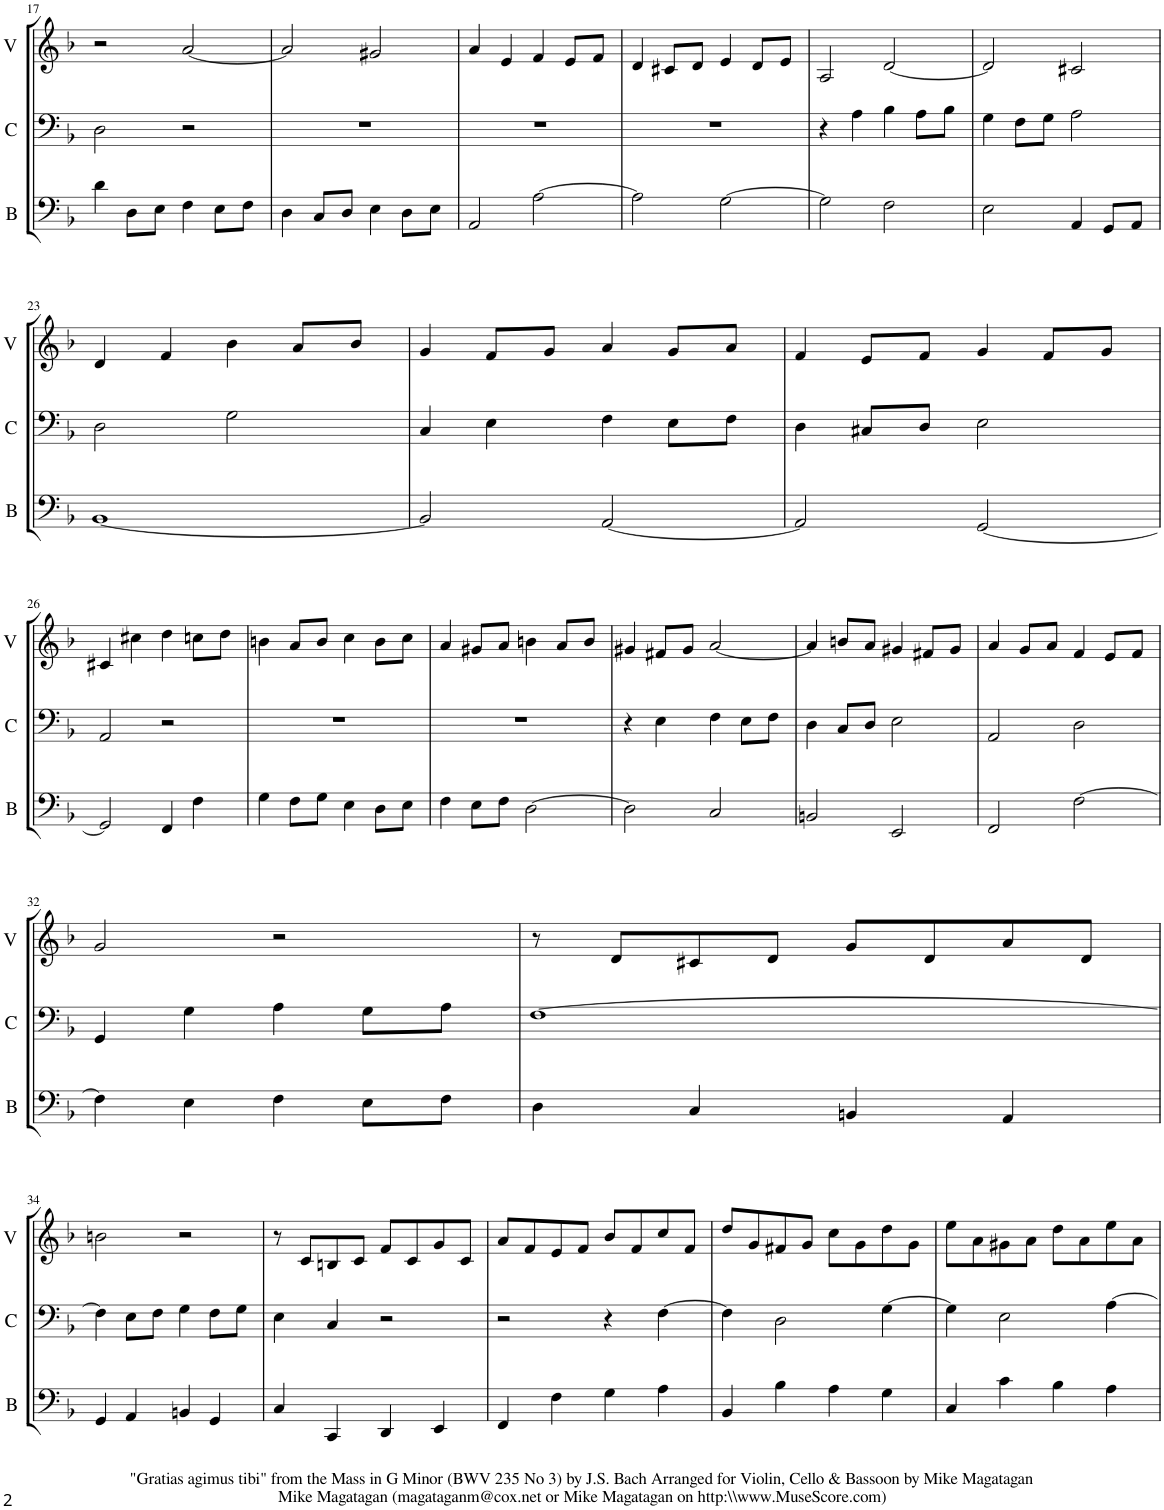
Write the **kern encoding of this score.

**kern	**kern	**kern
*part3	*part2	*part1
*staff3	*staff2	*staff1
*I"Bassoon	*I"Cello	*I"Violin
*I'B	*I'C	*I'V
!!LO:PB:g=z
*clefF4	*clefF4	*clefG2
*k[b-]	*k[b-]	*k[b-]
*M2/2	*M2/2	*M2/2
*met(c|)	*met(c|)	*met(c|)
=17	=17	=17
4d\	2D\	2r
8D\L	.	.
8E\J	.	.
4F\	2r	[2a/
8E\L	.	.
8F\J	.	.
=18	=18	=18
4D\	1r	2a/]
8C/L	.	.
8D/J	.	.
4E\	.	2g#X/
8D\L	.	.
8E\J	.	.
=19	=19	=19
2AA/	1r	4a/
.	.	4e/
[2A\	.	4f/
.	.	8e/L
.	.	8f/J
=20	=20	=20
2A\]	1r	4d/
.	.	8c#X/L
.	.	8d/J
[2G\	.	4e/
.	.	8d/L
.	.	8e/J
=21	=21	=21
2G\]	4r	2A/
.	4A\	.
2F\	4B-\	[2d/
.	8A\L	.
.	8B-\J	.
=22	=22	=22
2E\	4G\	2d/]
.	8F\L	.
.	8G\J	.
4AA/	2A\	2c#X/
8GG/L	.	.
8AA/J	.	.
!!LO:LB:g=z
=23	=23	=23
[1BB-	2D\	4d/
.	.	4f/
.	2G\	4b-\
.	.	8a/L
.	.	8b-/J
=24	=24	=24
2BB-/]	4C/	4g/
.	4E\	8f/L
.	.	8g/J
[2AA/	4F\	4a/
.	8E\L	8g/L
.	8F\J	8a/J
=25	=25	=25
2AA/]	4D\	4f/
.	8C#X/L	8e/L
.	8D/J	8f/J
[2GG/	2E\	4g/
.	.	8f/L
.	.	8g/J
!!LO:LB:g=z
=26	=26	=26
2GG/]	2AA/	4c#X/
.	.	4cc#X\
4FF/	2r	4dd\
4F\	.	8ccn\L
.	.	8dd\J
=27	=27	=27
4G\	1r	4bn\
8F\L	.	8a/L
8G\J	.	8b/J
4E\	.	4cc\
8D\L	.	8b\L
8E\J	.	8cc\J
=28	=28	=28
4F\	1r	4a/
8E\L	.	8g#X/L
8F\J	.	8a/J
[2D\	.	4bn\
.	.	8a/L
.	.	8b/J
=29	=29	=29
2D\]	4r	4g#X/
.	4E\	8f#X/L
.	.	8g#/J
2C/	4F\	[2a/
.	8E\L	.
.	8F\J	.
=30	=30	=30
2BBn/	4D\	4a/]
.	8C/L	8bn/L
.	8D/J	8a/J
2EE/	2E\	4g#X/
.	.	8f#X/L
.	.	8g#/J
=31	=31	=31
2FF/	2AA/	4a/
.	.	8g/L
.	.	8a/J
[2F\	2D\	4f/
.	.	8e/L
.	.	8f/J
!!LO:LB:g=z
=32	=32	=32
4F\]	4GG/	2g/
4E\	4G\	.
4F\	4A\	2r
8E\L	8G\L	.
8F\J	8A\J	.
=33	=33	=33
4D\	[1F	8r
.	.	8d/L
4C/	.	8c#X/
.	.	8d/J
4BBn/	.	8g/L
.	.	8d/
4AA/	.	8a/
.	.	8d/J
!!LO:LB:g=z
=34	=34	=34
4GG/	4F\]	2bn\
4AA/	8E\L	.
.	8F\J	.
4BBn/	4G\	2r
4GG/	8F\L	.
.	8G\J	.
=35	=35	=35
4C/	4E\	8r
.	.	8c/L
4CC/	4C/	8Bn/
.	.	8c/J
4DD/	2r	8f/L
.	.	8c/
4EE/	.	8g/
.	.	8c/J
=36	=36	=36
4FF/	2r	8a/L
.	.	8f/
4F\	.	8e/
.	.	8f/J
4G\	4r	8b-/L
.	.	8f/
4A\	[4F\	8cc/
.	.	8f/J
=37	=37	=37
4BB-/	4F\]	8dd/L
.	.	8g/
4B-\	2D\	8f#X/
.	.	8g/J
4A\	.	8cc\L
.	.	8g\
4G\	[4G\	8dd\
.	.	8g\J
=38	=38	=38
4C/	4G\]	8ee\L
.	.	8a\
4c\	2E\	8g#X\
.	.	8a\J
4B-\	.	8dd\L
.	.	8a\
4A\	[4A\	8ee\
.	.	8a\J
=	=	=
*-	*-	*-
